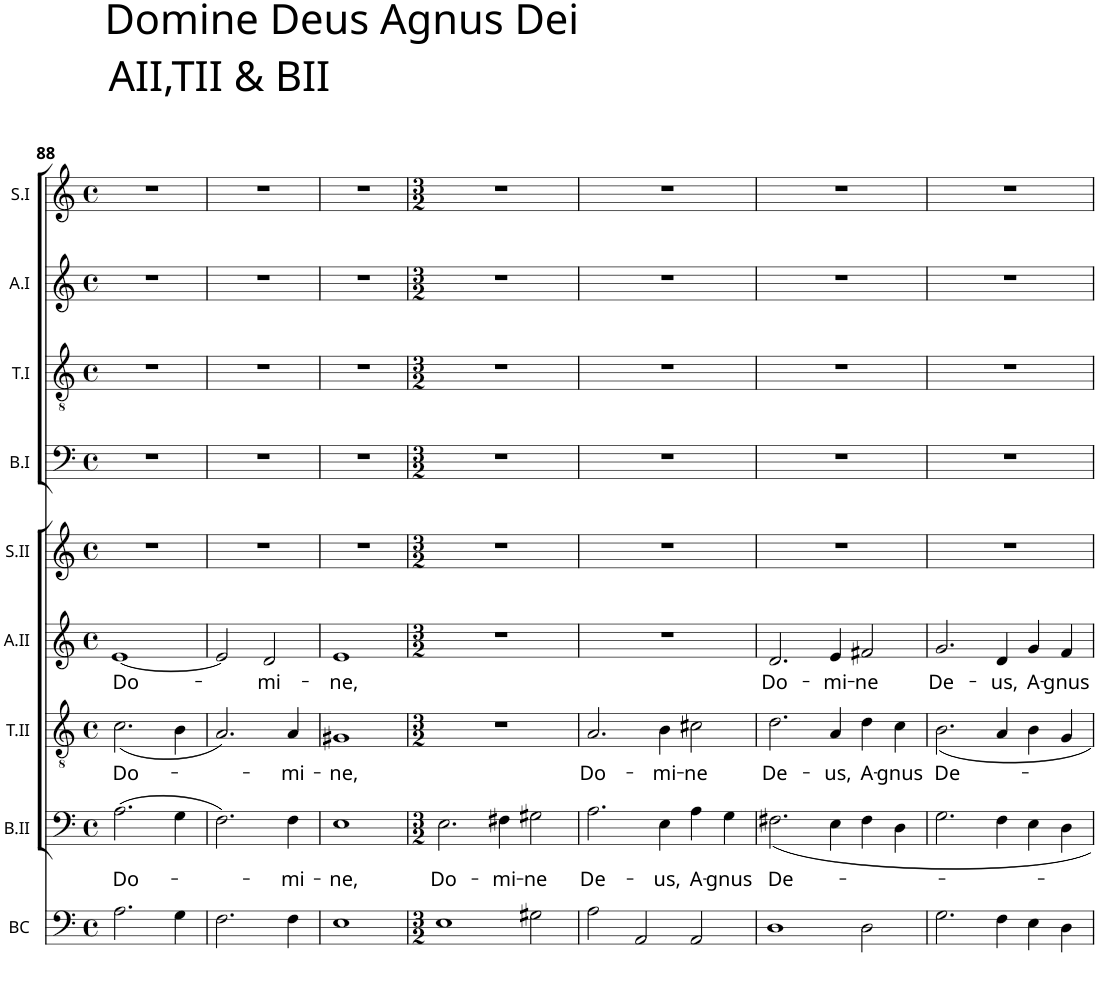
**kern	**kern	**text	**kern	**text	**kern	**text	**kern	**kern	**kern	**kern	**kern
*part9	*part8	*part8	*part7	*part7	*part6	*part6	*part5	*part4	*part3	*part2	*part1
*staff9	*staff8	*staff8	*staff7	*staff7	*staff6	*staff6	*staff5	*staff4	*staff3	*staff2	*staff1
*I"Basse Continue	*I"Basse II	*	*I"Tenor II	*	*I"Alti II	*	*I"Soprane II	*I"Basse I	*I"Tenor I	*I"Alti I	*I"Soprane I
*I'BC	*I'B.II	*	*I'T.II	*	*I'A.II	*	*I'S.II	*I'B.I	*I'T.I	*I'A.I	*I'S.I
!!LO:PB:g=z
*clefF4	*clefF4	*	*clefGv2	*	*clefG2	*	*clefG2	*clefF4	*clefGv2	*clefG2	*clefG2
*	*Trd1c2	*	*	*	*Trd8c14	*	*	*	*	*	*
*k[]	*k[]	*	*k[]	*	*k[]	*	*k[]	*k[]	*k[]	*k[]	*k[]
*M4/4	*M4/4	*	*M4/4	*	*M4/4	*	*M4/4	*M4/4	*M4/4	*M4/4	*M4/4
*met(c)	*met(c)	*	*met(c)	*	*met(c)	*	*met(c)	*met(c)	*met(c)	*met(c)	*met(c)
=88	=88	=88	=88	=88	=88	=88	=88	=88	=88	=88	=88
!	!	!	!	!	!	!	!	!	!	!	!LO:TX:a:t=Domine Deus Agnus Dei
!	!	!	!	!	!	!	!	!	!	!	!LO:TX:a:t=AII,TII & BII
!	!	!LO:LY:b	!	!LO:LY:b	!	!LO:LY:b	!	!	!	!	!
2.A\	(2.A\	Do-	(<2.c\	Do-	[1e	Do-	1r	1r	1r	1r	1r
4G\	4G\	.	4B\	.	.	.	.	.	.	.	.
=89	=89	=89	=89	=89	=89	=89	=89	=89	=89	=89	=89
2.F\	2.F\)	.	2.A/)	.	2e/]	.	1r	1r	1r	1r	1r
!	!	!	!	!	!	!LO:LY:b	!	!	!	!	!
.	.	.	.	.	2d/	-mi-	.	.	.	.	.
!	!	!LO:LY:b	!	!LO:LY:b	!	!	!	!	!	!	!
4F\	4F\	-mi-	4A/	-mi-	.	.	.	.	.	.	.
=90	=90	=90	=90	=90	=90	=90	=90	=90	=90	=90	=90
!	!	!LO:LY:b	!	!LO:LY:b	!	!LO:LY:b	!	!	!	!	!
1E	1E	-ne,	1G#X	-ne,	1e	-ne,	1r	1r	1r	1r	1r
=91	=91	=91	=91	=91	=91	=91	=91	=91	=91	=91	=91
*M3/2	*M3/2	*	*M3/2	*	*M3/2	*	*M3/2	*M3/2	*M3/2	*M3/2	*M3/2
!	!	!LO:LY:b	!	!	!	!	!	!	!	!	!
1E	2.E\	Do-	1.r	.	1.r	.	1.r	1.r	1.r	1.r	1.r
!	!	!LO:LY:b	!	!	!	!	!	!	!	!	!
.	4F#X\	-mi-	.	.	.	.	.	.	.	.	.
!	!	!LO:LY:b	!	!	!	!	!	!	!	!	!
2G#X\	2G#X\	-ne	.	.	.	.	.	.	.	.	.
=92	=92	=92	=92	=92	=92	=92	=92	=92	=92	=92	=92
!	!	!LO:LY:b	!	!LO:LY:b	!	!	!	!	!	!	!
2A\	2.A\	De-	2.A/	Do-	1.r	.	1.r	1.r	1.r	1.r	1.r
2AA/	.	.	.	.	.	.	.	.	.	.	.
!	!	!LO:LY:b	!	!LO:LY:b	!	!	!	!	!	!	!
.	4E\	-us,	4B\	-mi-	.	.	.	.	.	.	.
!	!	!LO:LY:b	!	!LO:LY:b	!	!	!	!	!	!	!
2AA/	4A\	A-	2c#X\	-ne	.	.	.	.	.	.	.
!	!	!LO:LY:b	!	!	!	!	!	!	!	!	!
.	4G\	-gnus	.	.	.	.	.	.	.	.	.
=93	=93	=93	=93	=93	=93	=93	=93	=93	=93	=93	=93
!	!	!LO:LY:b	!	!LO:LY:b	!	!LO:LY:b	!	!	!	!	!
1D	2.F#X\	De-	2.d\	De-	2.d/	Do-	1.r	1.r	1.r	1.r	1.r
!	!	!	!	!LO:LY:b	!	!LO:LY:b	!	!	!	!	!
.	4E\	.	4A/	-us,	4e/	-mi-	.	.	.	.	.
!	!	!	!	!LO:LY:b	!	!LO:LY:b	!	!	!	!	!
2D\	4F#\	.	4d\	A-	2f#X/	-ne	.	.	.	.	.
!	!	!	!	!LO:LY:b	!	!	!	!	!	!	!
.	4D\	.	4c\	-gnus	.	.	.	.	.	.	.
=94	=94	=94	=94	=94	=94	=94	=94	=94	=94	=94	=94
!	!	!	!	!LO:LY:b	!	!LO:LY:b	!	!	!	!	!
2.G\	2.G\	.	2.B\	De-	2.g/	De-	1.r	1.r	1.r	1.r	1.r
!	!	!	!	!	!	!LO:LY:b	!	!	!	!	!
4F\	4F\	.	4A/	.	4d/	-us,	.	.	.	.	.
!	!	!	!	!	!	!LO:LY:b	!	!	!	!	!
4E\	4E\	.	4B\	.	4g/	A-	.	.	.	.	.
!	!	!	!	!	!	!LO:LY:b	!	!	!	!	!
4D\	4D\	.	4G/	.	4f/	-gnus	.	.	.	.	.
=	=	=	=	=	=	=	=	=	=	=	=
*-	*-	*-	*-	*-	*-	*-	*-	*-	*-	*-	*-
